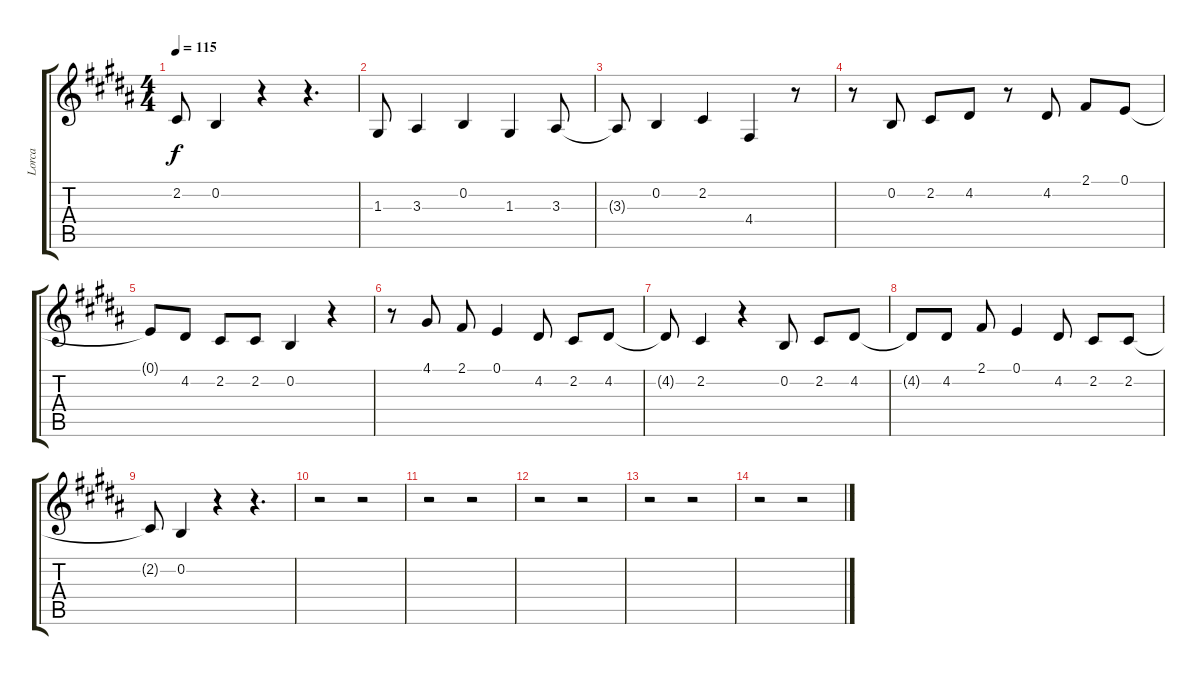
\track ("Lorca" "Lorca") {instrument flute}
\staff {score tabs}
\tuning (E4 B3 G3 D3 A2 E2) {hide}
\ts (4 4)
\tempo 115
\clef g2
\ks b
2.2{t}.8{dy f} 0.2.4 r.4 r.4{d} |
1.3.8 3.3.4 0.2.4 1.3.4 3.3.8 |
3.3{t}.8 0.2.4 2.2.4 4.4.4 r.8 |
r.8 0.2.8 2.2.8 4.2.8 r.8 4.2.8 2.1.8 0.1.8 |
0.1{t}.8 4.2.8 2.2.8 2.2.8 0.2.4 r.4 |
r.8 4.1.8 2.1.8 0.1.4 4.2.8 2.2.8 4.2.8 |
4.2{t}.8 2.2.4 r.4 0.2.8 2.2.8 4.2.8 |
4.2{t}.8 4.2.8 2.1.8 0.1.4 4.2.8 2.2.8 2.2.8 |
2.2{t}.8 0.2.4 r.4 r.4{d} |
r.2 r.2 |
r.2 r.2 |
r.2 r.2 |
r.2 r.2 |
r.2 r.2
